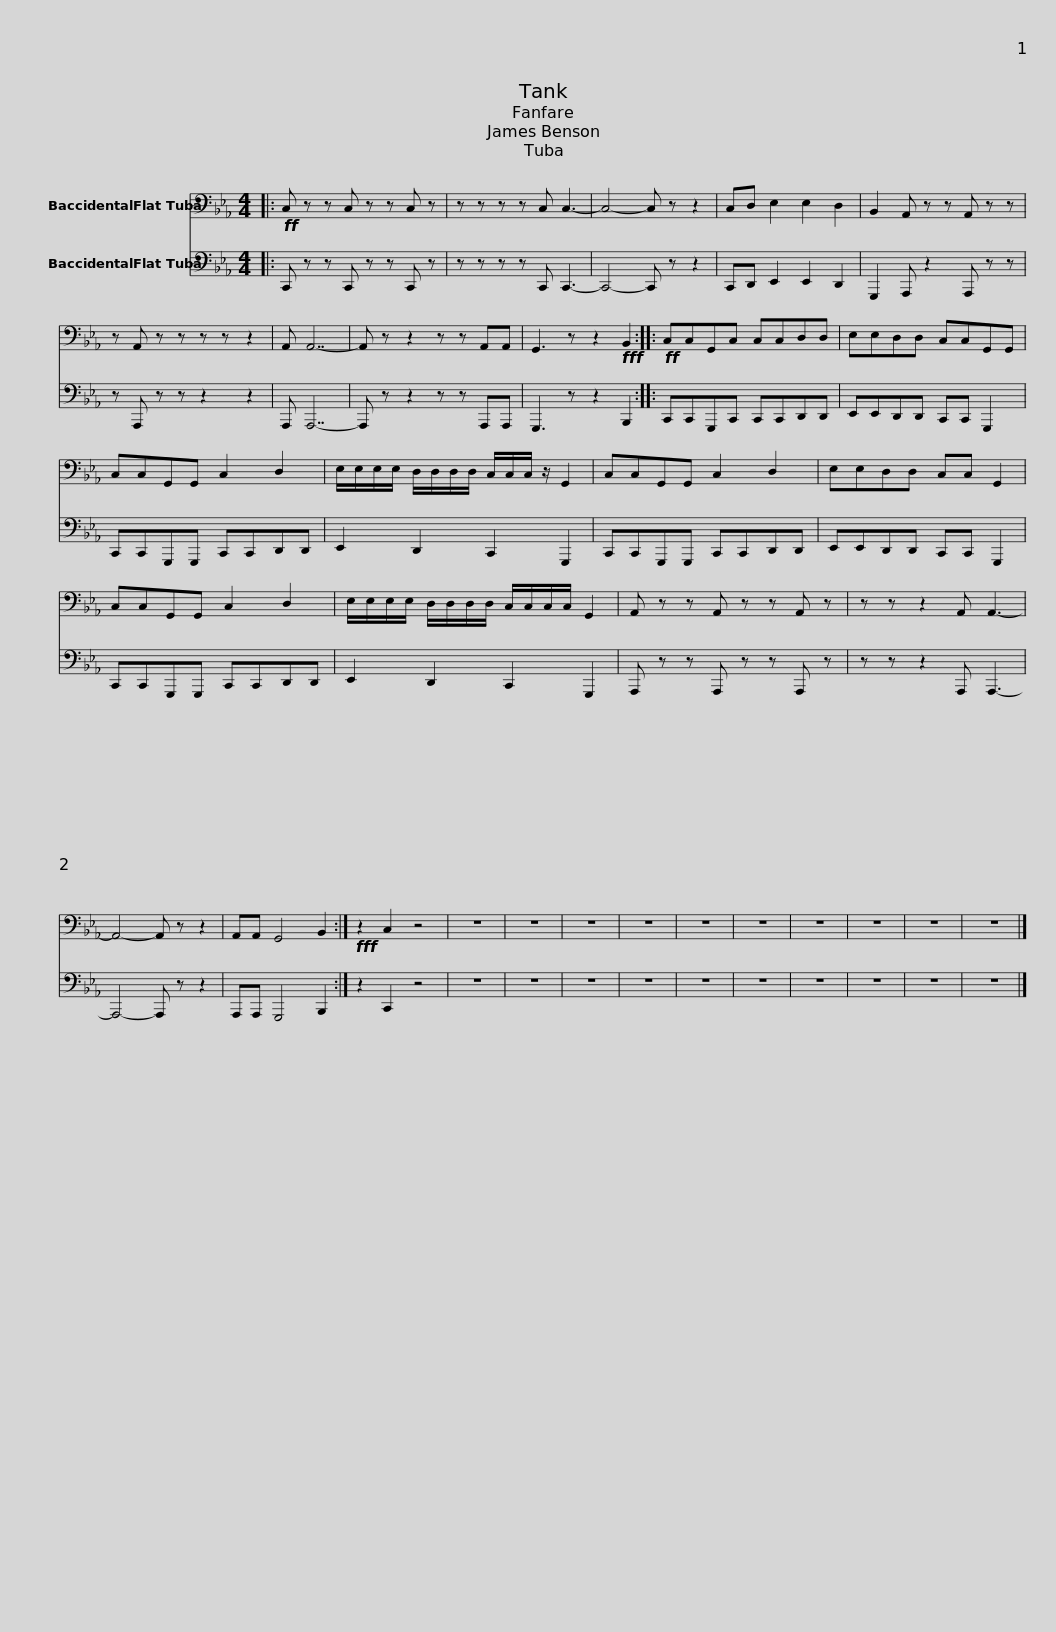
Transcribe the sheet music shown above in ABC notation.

X:1
%%score 1 2
L:1/8
M:4/4
I:linebreak $
K:Eb
V:1 bass
V:2 bass
V:1
|:!ff! C, z z C, z z C, z | z z z z C, C,3- | C,4- C, z z2 | C,D, E,2 E,2 D,2 | B,,2 A,, z z A,, z z |$ %5
 z A,, z z z z z2 | A,, A,,7- | A,, z z2 z z A,,A,, | G,,3 z z2!fff! B,,2 ::!ff! C,C,G,,C, C,C,D,D, |$ %10
 E,E,D,D, C,C,G,,G,, | C,C,G,,G,, C,2 D,2 | E,/E,/E,/E,/ D,/D,/D,/D,/ C,/C,/C,/ z/ G,,2 |$ C,C,G,,G,, C,2 D,2 | E,E,D,D, C,C, G,,2 | %15
 C,C,G,,G,, C,2 D,2 |$ E,/E,/E,/E,/ D,/D,/D,/D,/ C,/C,/C,/C,/ G,,2 | A,, z z A,, z z A,, z | z z z2 A,, A,,3- | A,,4- A,, z z2 | %20
 A,,A,, G,,4 B,,2 :|$!fff! z2 C,2 z4 | z8 | z8 | z8 | %25
 z8 | z8 | z8 | z8 | z8 | %30
 z8 | z8 |] %32
V:2
|: C,, z z C,, z z C,, z | z z z z C,, C,,3- | C,,4- C,, z z2 | C,,D,, E,,2 E,,2 D,,2 | G,,,2 A,,, z2 A,,, z z |$ %5
 z A,,, z z z2 z2 | A,,, A,,,7- | A,,, z z2 z z A,,,A,,, | G,,,3 z z2 B,,,2 :: C,,C,,G,,,C,, C,,C,,D,,D,, |$ %10
 E,,E,,D,,D,, C,,C,, G,,,2 | C,,C,,G,,,G,,, C,,C,,D,,D,, | E,,2 D,,2 C,,2 G,,,2 |$ C,,C,,G,,,G,,, C,,C,,D,,D,, | E,,E,,D,,D,, C,,C,, G,,,2 | %15
 C,,C,,G,,,G,,, C,,C,,D,,D,, |$ E,,2 D,,2 C,,2 G,,,2 | A,,, z z A,,, z z A,,, z | z z z2 A,,, A,,,3- | A,,,4- A,,, z z2 | %20
 A,,,A,,, G,,,4 B,,,2 :|$ z2 C,,2 z4 | z8 | z8 | z8 | %25
 z8 | z8 | z8 | z8 | z8 | %30
 z8 | z8 |] %32
